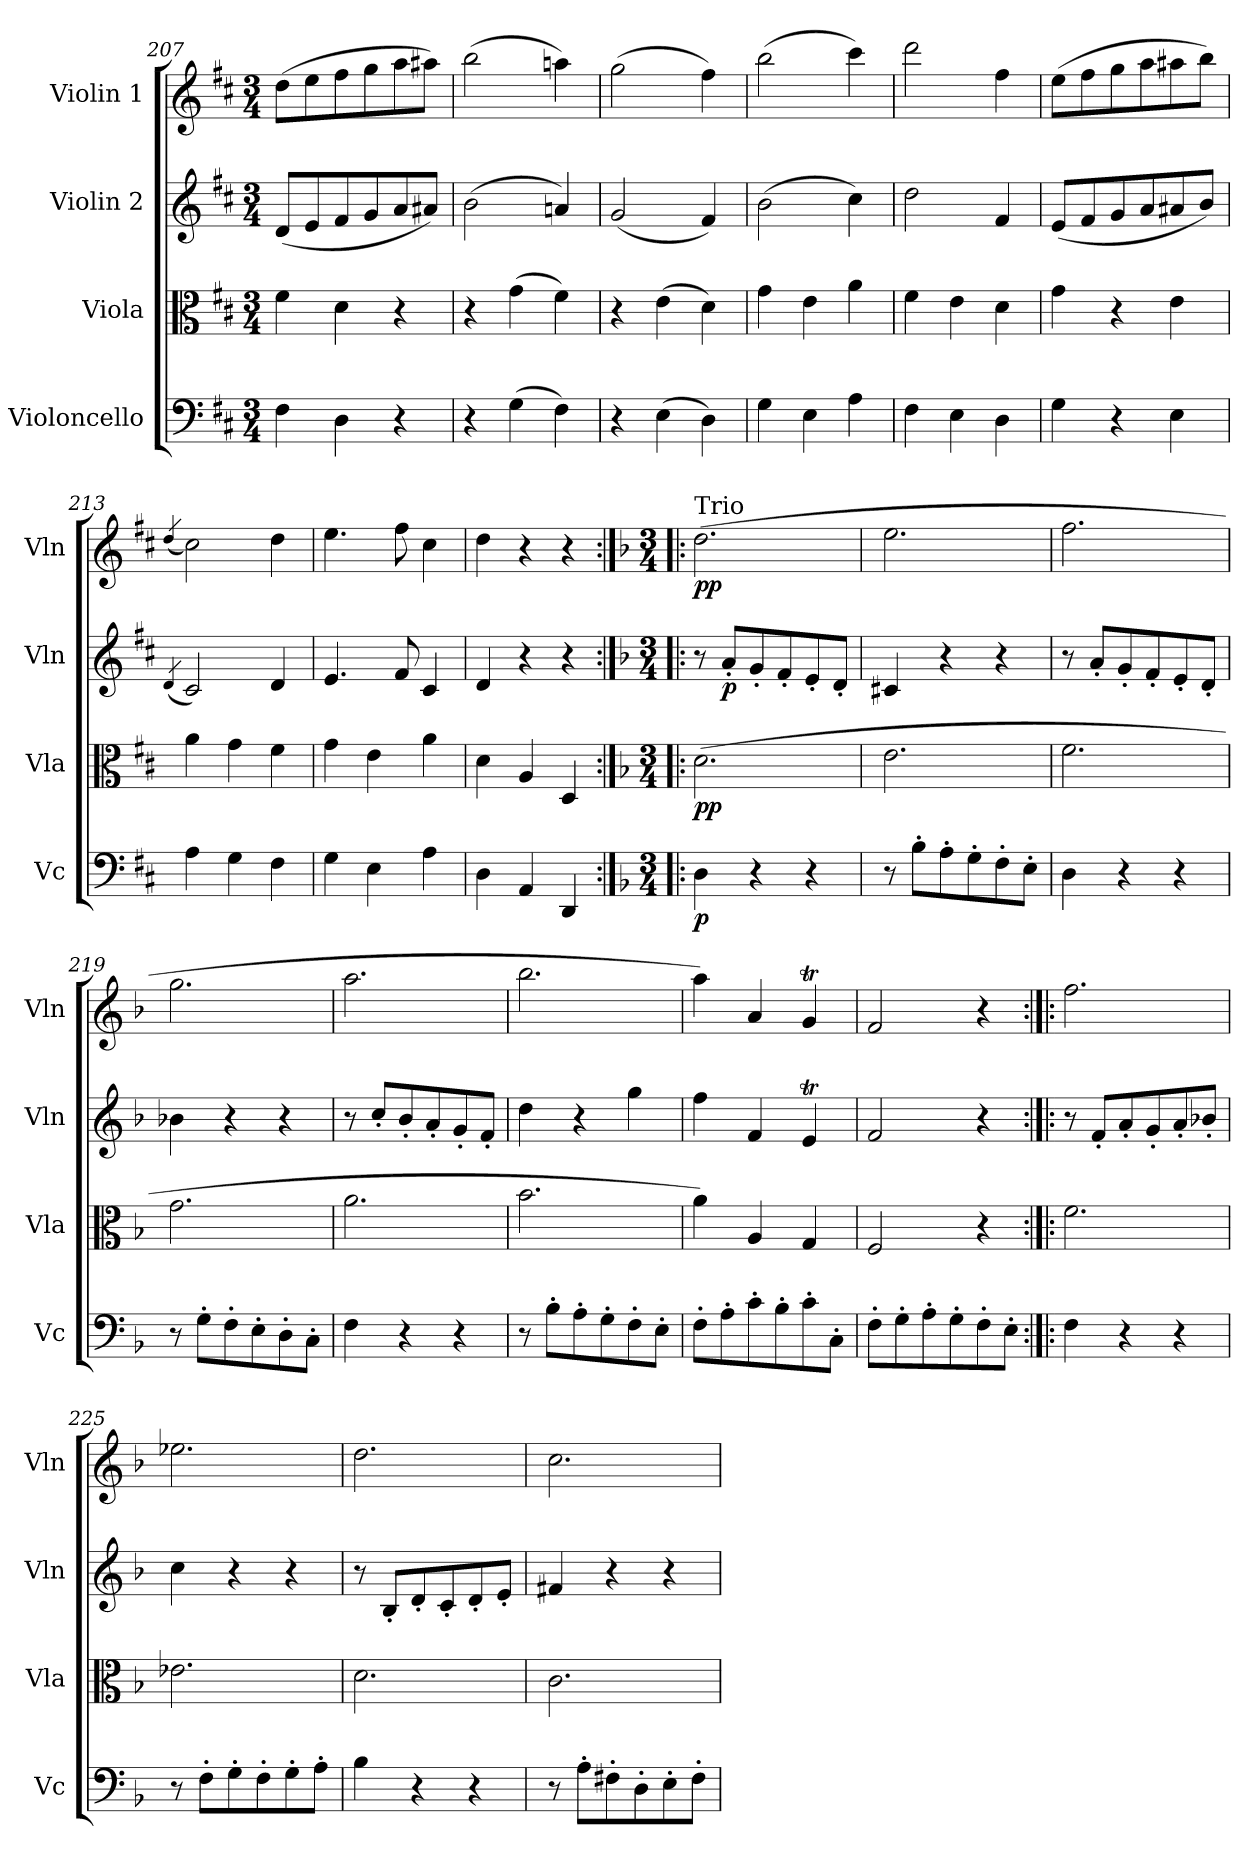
**kern	**dynam	**kern	**dynam	**kern	**dynam	**kern	**dynam
*part4	*part4	*part3	*part3	*part2	*part2	*part1	*part1
*staff4	*staff4	*staff3	*staff3	*staff2	*staff2	*staff1	*staff1
*I"Violoncello	*	*I"Viola	*	*I"Violin 2	*	*I"Violin 1	*
*I'Vc	*	*I'Vla	*	*I'Vln	*	*I'Vln	*
*clefF4	*	*clefC3	*	*clefG2	*	*clefG2	*
*k[f#c#]	*	*k[f#c#]	*	*k[f#c#]	*	*k[f#c#]	*
*M3/4	*	*M3/4	*	*M3/4	*	*M3/4	*
=207	=207	=207	=207	=207	=207	=207	=207
4F#\	.	4f#\	.	(<8d/L	.	(>8dd\L	.
.	.	.	.	8e/	.	8ee\	.
4D\	.	4d\	.	8f#/	.	8ff#\	.
.	.	.	.	8g/	.	8gg\	.
4r	.	4r	.	8a/	.	8aa\	.
.	.	.	.	8a#X/J)	.	8aa#X\J)	.
=208	=208	=208	=208	=208	=208	=208	=208
4r	.	4r	.	(>2b\	.	(>2bb\	.
(>4G\	.	(>4g\	.	.	.	.	.
4F#\)	.	4f#\)	.	4an/)	.	4aan\)	.
=209	=209	=209	=209	=209	=209	=209	=209
4r	.	4r	.	(<2g/	.	(>2gg\	.
(>4E\	.	(>4e\	.	.	.	.	.
4D\)	.	4d\)	.	4f#/)	.	4ff#\)	.
=210	=210	=210	=210	=210	=210	=210	=210
4G\	.	4g\	.	(>2b\	.	(>2bb\	.
4E\	.	4e\	.	.	.	.	.
4A\	.	4a\	.	4cc#\)	.	4ccc#\)	.
!!LO:LB:g=z
=211	=211	=211	=211	=211	=211	=211	=211
4F#\	.	4f#\	.	2dd\	.	2ddd\	.
4E\	.	4e\	.	.	.	.	.
4D\	.	4d\	.	4f#/	.	4ff#\	.
=212	=212	=212	=212	=212	=212	=212	=212
4G\	.	4g\	.	(<8e/L	.	(>8ee\L	.
.	.	.	.	8f#/	.	8ff#\	.
4r	.	4r	.	8g/	.	8gg\	.
.	.	.	.	8a/	.	8aa\	.
4E\	.	4e\	.	8a#X/	.	8aa#X\	.
.	.	.	.	8b/J)	.	8bb\J)	.
=213	=213	=213	=213	=213	=213	=213	=213
.	.	.	.	(<4qd/	.	(<4qdd/	.
4A\	.	4a\	.	2c#/)	.	2cc#\)	.
4G\	.	4g\	.	.	.	.	.
4F#\	.	4f#\	.	4d/	.	4dd\	.
=214	=214	=214	=214	=214	=214	=214	=214
4G\	.	4g\	.	4.e/	.	4.ee\	.
4E\	.	4e\	.	.	.	.	.
.	.	.	.	8f#/	.	8ff#\	.
4A\	.	4a\	.	4c#/	.	4cc#\	.
=215	=215	=215	=215	=215	=215	=215	=215
4D\	.	4d\	.	4d/	.	4dd\	.
4AA/	.	4A/	.	4r	.	4r	.
4DD/	.	4D/	.	4r	.	4r	.
!!LO:PB:g=z
=216:|!|:	=216:|!|:	=216:|!|:	=216:|!|:	=216:|!|:	=216:|!|:	=216:|!|:	=216:|!|:
*k[b-]	*	*k[b-]	*	*k[b-]	*	*k[b-]	*
*M3/4	*	*M3/4	*	*M3/4	*	*M3/4	*
!	!	!	!	!	!	!LO:TX:a:t=Trio	!
!	!LO:DY:b	!	!LO:DY:b	!	!	!	!LO:DY:b
4D\	p	(>2.d\	pp	8r	.	(>2.dd\	pp
!	!	!	!	!	!LO:DY:b	!	!
.	.	.	.	8a'/L	p	.	.
4r	.	.	.	8g'/	.	.	.
.	.	.	.	8f'/	.	.	.
4r	.	.	.	8e'/	.	.	.
.	.	.	.	8d'/J	.	.	.
=217	=217	=217	=217	=217	=217	=217	=217
8r	.	2.e\	.	4c#X/	.	2.ee\	.
8B-'\L	.	.	.	.	.	.	.
8A'\	.	.	.	4r	.	.	.
8G'\	.	.	.	.	.	.	.
8F'\	.	.	.	4r	.	.	.
8E'\J	.	.	.	.	.	.	.
=218	=218	=218	=218	=218	=218	=218	=218
4D\	.	2.f\	.	8r	.	2.ff\	.
.	.	.	.	8a'/L	.	.	.
4r	.	.	.	8g'/	.	.	.
.	.	.	.	8f'/	.	.	.
4r	.	.	.	8e'/	.	.	.
.	.	.	.	8d'/J	.	.	.
=219	=219	=219	=219	=219	=219	=219	=219
8r	.	2.g\	.	4b-X\	.	2.gg\	.
8G'\L	.	.	.	.	.	.	.
8F'\	.	.	.	4r	.	.	.
8E'\	.	.	.	.	.	.	.
8D'\	.	.	.	4r	.	.	.
8C'\J	.	.	.	.	.	.	.
!!LO:LB:g=z
=220	=220	=220	=220	=220	=220	=220	=220
4F\	.	2.a\	.	8r	.	2.aa\	.
.	.	.	.	8cc'/L	.	.	.
4r	.	.	.	8b-'/	.	.	.
.	.	.	.	8a'/	.	.	.
4r	.	.	.	8g'/	.	.	.
.	.	.	.	8f'/J	.	.	.
=221	=221	=221	=221	=221	=221	=221	=221
8r	.	2.b-\	.	4dd\	.	2.bb-\	.
8B-'\L	.	.	.	.	.	.	.
8A'\	.	.	.	4r	.	.	.
8G'\	.	.	.	.	.	.	.
8F'\	.	.	.	4gg\	.	.	.
8E'\J	.	.	.	.	.	.	.
=222	=222	=222	=222	=222	=222	=222	=222
8F'\L	.	4a\)	.	4ff\	.	4aa\)	.
8A'\	.	.	.	.	.	.	.
8c'\	.	4A/	.	4f/	.	4a/	.
8B-'\	.	.	.	.	.	.	.
8c'\	.	4G/	.	4et/	.	4gT/	.
8C'\J	.	.	.	.	.	.	.
=223	=223	=223	=223	=223	=223	=223	=223
8F'\L	.	2F/	.	2f/	.	2f/	.
8G'\	.	.	.	.	.	.	.
8A'\	.	.	.	.	.	.	.
8G'\	.	.	.	.	.	.	.
8F'\	.	4r	.	4r	.	4r	.
8E'\J	.	.	.	.	.	.	.
=224:|!|:	=224:|!|:	=224:|!|:	=224:|!|:	=224:|!|:	=224:|!|:	=224:|!|:	=224:|!|:
4F\	.	2.f\	.	8r	.	2.ff\	.
.	.	.	.	8f'/L	.	.	.
4r	.	.	.	8a'/	.	.	.
.	.	.	.	8g'/	.	.	.
4r	.	.	.	8a'/	.	.	.
.	.	.	.	8b-X'/J	.	.	.
!!LO:LB:g=z
=225	=225	=225	=225	=225	=225	=225	=225
8r	.	2.e-X\	.	4cc\	.	2.ee-X\	.
8F'\L	.	.	.	.	.	.	.
8G'\	.	.	.	4r	.	.	.
8F'\	.	.	.	.	.	.	.
8G'\	.	.	.	4r	.	.	.
8A'\J	.	.	.	.	.	.	.
=226	=226	=226	=226	=226	=226	=226	=226
4B-\	.	2.d\	.	8r	.	2.dd\	.
.	.	.	.	8B-'/L	.	.	.
4r	.	.	.	8d'/	.	.	.
.	.	.	.	8c'/	.	.	.
4r	.	.	.	8d'/	.	.	.
.	.	.	.	8e'/J	.	.	.
=227	=227	=227	=227	=227	=227	=227	=227
8r	.	2.c\	.	4f#X/	.	2.cc\	.
8A'\L	.	.	.	.	.	.	.
8F#X'\	.	.	.	4r	.	.	.
8D'\	.	.	.	.	.	.	.
8E'\	.	.	.	4r	.	.	.
8F#'\J	.	.	.	.	.	.	.
=	=	=	=	=	=	=	=
*-	*-	*-	*-	*-	*-	*-	*-
